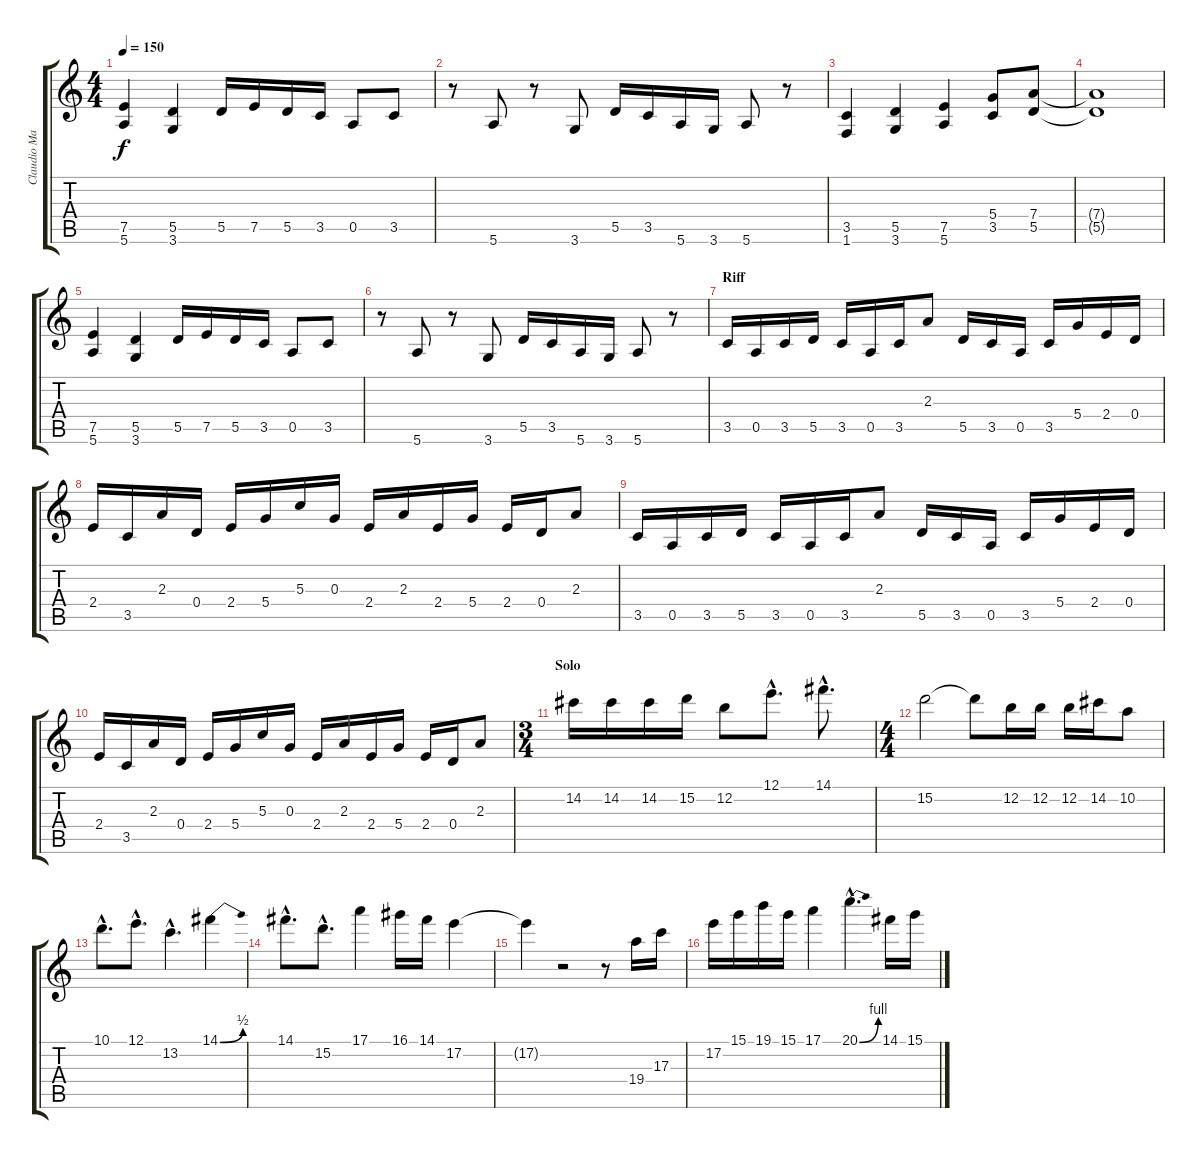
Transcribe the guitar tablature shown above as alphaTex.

\track ("Claudio Marciello (Gtr 1)" "Claudio Ma") {instrument overdrivenguitar}
\staff {score tabs}
\tuning (E4 B3 G3 D3 A2 E2) {hide}
\ts (4 4)
\tempo 150
\clef g2
\ks c
(7.5 5.6).4{dy f} (5.5 3.6).4 5.5.16 7.5.16 5.5.16 3.5.16 0.5.8 3.5.8 |
r.8 5.6.8 r.8 3.6.8 5.5.16 3.5.16 5.6.16 3.6.16 5.6.8 r.8 |
(3.5 1.6).4 (5.5 3.6).4 (7.5 5.6).4 (5.4 3.5).8 (7.4 5.5).8 |
(7.4{t} 5.5{t}).1 |
(7.5 5.6).4 (5.5 3.6).4 5.5.16 7.5.16 5.5.16 3.5.16 0.5.8 3.5.8 |
r.8 5.6.8 r.8 3.6.8 5.5.16 3.5.16 5.6.16 3.6.16 5.6.8 r.8 |
\section ("" "Riff")
3.5.16 0.5.16 3.5.16 5.5.16 3.5.16 0.5.16 3.5.16 2.3.8 5.5.16 3.5.16 0.5.16 3.5.16 5.4.16 2.4.16 0.4.16 |
2.4.16 3.5.16 2.3.16 0.4.16 2.4.16 5.4.16 5.3.16 0.3.16 2.4.16 2.3.16 2.4.16 5.4.16 2.4.16 0.4.16 2.3.8 |
3.5.16 0.5.16 3.5.16 5.5.16 3.5.16 0.5.16 3.5.16 2.3.8 5.5.16 3.5.16 0.5.16 3.5.16 5.4.16 2.4.16 0.4.16 |
2.4.16 3.5.16 2.3.16 0.4.16 2.4.16 5.4.16 5.3.16 0.3.16 2.4.16 2.3.16 2.4.16 5.4.16 2.4.16 0.4.16 2.3.8 |
\ts (3 4)
\section ("" "Solo")
14.2.16 14.2.16 14.2.16 15.2.16 12.2.8 12.1{hac}.8{d} 14.1{hac}.8{d} |
\ts (4 4)
15.2.2 15.2{t}.8 12.2.16 12.2.16 12.2.16 14.2.16 10.2.8 |
10.1{hac}.8{d} 12.1{hac}.8{d} 13.2{hac}.4{d} 14.1{be (bend 0 0 60 2)}.4 |
14.1{hac}.8{d} 15.2{hac}.8{d} 17.1.4 16.1.16 14.1.16 17.2.4 |
17.2{t}.4 r.2 r.8 19.4.16 17.3.16 |
17.2.16 15.1.16 19.1.16 15.1.16 17.1.4 20.1{be (bend 0 0 60 4) hac}.4{d} 14.1.16 15.1.16
